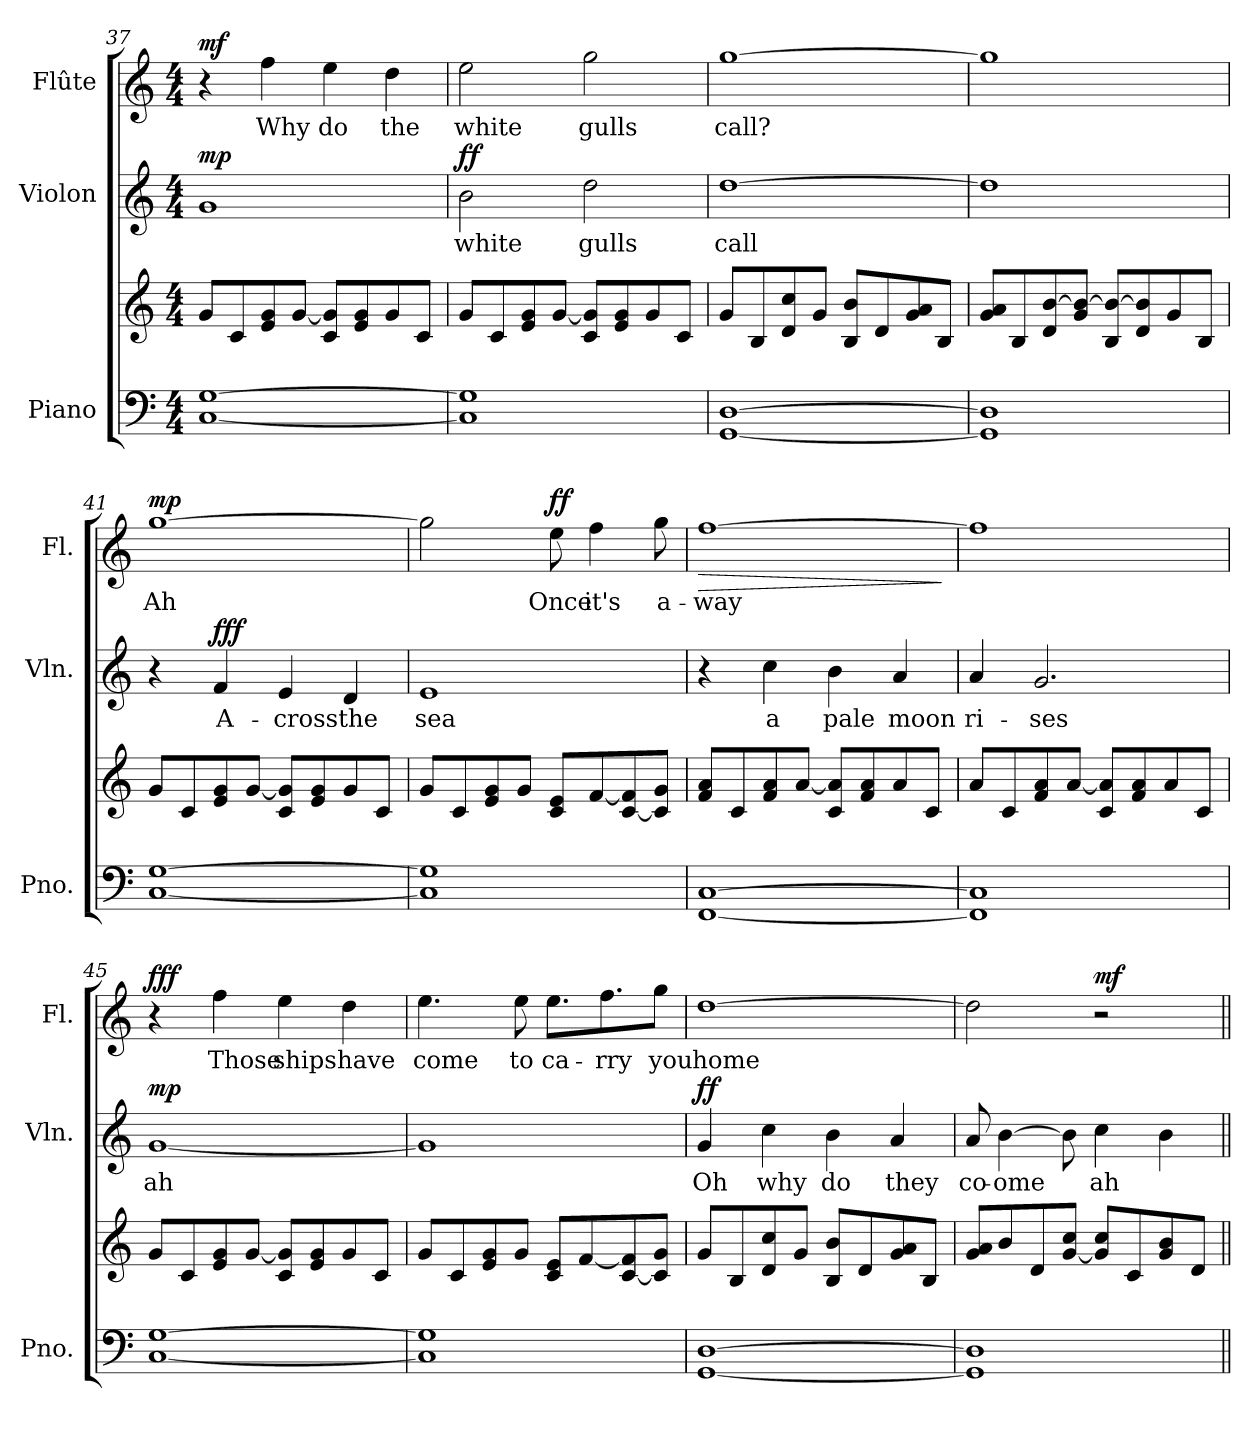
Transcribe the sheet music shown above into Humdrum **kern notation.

**kern	**kern	**kern	**text	**dynam	**kern	**text	**dynam
*part3	*part3	*part2	*part2	*part2	*part1	*part1	*part1
*staff4	*staff3	*staff2	*staff2	*staff2	*staff1	*staff1	*staff1
*I"Piano	*	*I"Violon	*	*	*I"Flûte	*	*
*I'Pno.	*	*I'Vln.	*	*	*I'Fl.	*	*
!!LO:LB:g=z
*clefF4	*clefG2	*clefG2	*	*	*clefG2	*	*
*k[]	*k[]	*k[]	*	*	*k[]	*	*
*M4/4	*M4/4	*M4/4	*	*	*M4/4	*	*
=37	=37	=37	=37	=37	=37	=37	=37
!	!	!	!	!LO:DY:b	!	!	!LO:DY:b
[1C [1G	8g/L	1g	.	mp	4r	.	mf
.	8c/	.	.	.	.	.	.
.	8e/ 8g/	.	.	.	4ff\	Why	.
.	[8g/J	.	.	.	.	.	.
.	8c/ 8g/]L	.	.	.	4ee\	do	.
.	8e/ 8g/	.	.	.	.	.	.
.	8g/	.	.	.	4dd\	the	.
.	8c/J	.	.	.	.	.	.
=38	=38	=38	=38	=38	=38	=38	=38
!	!	!	!	!LO:DY:b	!	!	!
1C] 1G]	8g/L	2b\	white	ff	2ee\	white	.
.	8c/	.	.	.	.	.	.
.	8e/ 8g/	.	.	.	.	.	.
.	[8g/J	.	.	.	.	.	.
.	8c/ 8g/]L	2dd\	gulls	.	2gg\	gulls	.
.	8e/ 8g/	.	.	.	.	.	.
.	8g/	.	.	.	.	.	.
.	8c/J	.	.	.	.	.	.
=39	=39	=39	=39	=39	=39	=39	=39
[1GG [1D	8g/L	[1dd	call	.	[1gg	call?	.
.	8B/	.	.	.	.	.	.
.	8d/ 8cc/	.	.	.	.	.	.
.	8g/J	.	.	.	.	.	.
.	8B/ 8b/L	.	.	.	.	.	.
.	8d/	.	.	.	.	.	.
.	8g/ 8a/	.	.	.	.	.	.
.	8B/J	.	.	.	.	.	.
=40	=40	=40	=40	=40	=40	=40	=40
1GG] 1D]	8g/ 8a/L	1dd]	.	.	1gg]	.	.
.	8B/	.	.	.	.	.	.
.	8d/ [8b/	.	.	.	.	.	.
.	8g/ 8b/_J	.	.	.	.	.	.
.	8B/ 8b/_L	.	.	.	.	.	.
.	8d/ 8b/]	.	.	.	.	.	.
.	8g/	.	.	.	.	.	.
.	8B/J	.	.	.	.	.	.
!!LO:PB:g=z
=41	=41	=41	=41	=41	=41	=41	=41
!	!	!	!	!	!	!	!LO:DY:b
[1C [1G	8g/L	4r	.	.	[1gg	Ah	mp
.	8c/	.	.	.	.	.	.
!	!	!	!	!LO:DY:b	!	!	!
.	8e/ 8g/	4f/	A-	fff	.	.	.
.	[8g/J	.	.	.	.	.	.
.	8c/ 8g/]L	4e/	-cross	.	.	.	.
.	8e/ 8g/	.	.	.	.	.	.
.	8g/	4d/	the	.	.	.	.
.	8c/J	.	.	.	.	.	.
=42	=42	=42	=42	=42	=42	=42	=42
1C] 1G]	8g/L	1e	sea	.	2gg\]	.	.
.	8c/	.	.	.	.	.	.
.	8e/ 8g/	.	.	.	.	.	.
.	8g/J	.	.	.	.	.	.
!	!	!	!	!	!	!	!LO:DY:b
.	8c/ 8e/L	.	.	.	8ee\	Once	ff
.	[8f/	.	.	.	4ff\	it's	.
.	[8c/ 8f/]	.	.	.	.	.	.
.	8c/] 8g/J	.	.	.	8gg\	a-	.
=43	=43	=43	=43	=43	=43	=43	=43
!	!	!	!	!	!	!	!LO:HP:b
[1FF [1C	8f/ 8a/L	4r	.	.	[1ff	-way	>
.	8c/	.	.	.	.	.	.
.	8f/ 8a/	4cc\	a	.	.	.	.
.	[8a/J	.	.	.	.	.	.
.	8c/ 8a/]L	4b\	pale	.	.	.	.
.	8f/ 8a/	.	.	.	.	.	.
.	8a/	4a/	moon	.	.	.	.
.	8c/J	.	.	.	.	.	.
.	.	.	.	.	.	.	]
=44	=44	=44	=44	=44	=44	=44	=44
1FF] 1C]	8a/L	4a/	ri-	.	1ff]	.	.
.	8c/	.	.	.	.	.	.
.	8f/ 8a/	2.g/	-ses	.	.	.	.
.	[8a/J	.	.	.	.	.	.
.	8c/ 8a/]L	.	.	.	.	.	.
.	8f/ 8a/	.	.	.	.	.	.
.	8a/	.	.	.	.	.	.
.	8c/J	.	.	.	.	.	.
!!LO:LB:g=z
=45	=45	=45	=45	=45	=45	=45	=45
!	!	!	!	!LO:DY:b	!	!	!LO:DY:b
[1C [1G	8g/L	[1g	ah	mp	4r	.	fff
.	8c/	.	.	.	.	.	.
.	8e/ 8g/	.	.	.	4ff\	Those	.
.	[8g/J	.	.	.	.	.	.
.	8c/ 8g/]L	.	.	.	4ee\	ships	.
.	8e/ 8g/	.	.	.	.	.	.
.	8g/	.	.	.	4dd\	have	.
.	8c/J	.	.	.	.	.	.
=46	=46	=46	=46	=46	=46	=46	=46
1C] 1G]	8g/L	1g]	.	.	4.ee\	come	.
.	8c/	.	.	.	.	.	.
.	8e/ 8g/	.	.	.	.	.	.
.	8g/J	.	.	.	8ee\	to	.
.	8c/ 8e/L	.	.	.	8.ee\L	ca-	.
.	[8f/	.	.	.	.	.	.
.	.	.	.	.	8.ff\	-rry	.
.	[8c/ 8f/]	.	.	.	.	.	.
.	8c/] 8g/J	.	.	.	8gg\J	you	.
=47	=47	=47	=47	=47	=47	=47	=47
!	!	!	!	!LO:DY:b	!	!	!
[1GG [1D	8g/L	4g/	Oh	ff	[1dd	home	.
.	8B/	.	.	.	.	.	.
.	8d/ 8cc/	4cc\	why	.	.	.	.
.	8g/J	.	.	.	.	.	.
.	8B/ 8b/L	4b\	do	.	.	.	.
.	8d/	.	.	.	.	.	.
.	8g/ 8a/	4a/	they	.	.	.	.
.	8B/J	.	.	.	.	.	.
=48	=48	=48	=48	=48	=48	=48	=48
1GG] 1D]	8g/ 8a/L	8a/	co-	.	2dd\]	.	.
.	8b/	[4b\	-ome	.	.	.	.
.	8d/	.	.	.	.	.	.
.	[8g/ 8cc/J	8b\]	.	.	.	.	.
!	!	!	!	!	!	!	!LO:DY:b
.	8g/] 8cc/L	4cc\	ah	.	2r	.	mf
.	8c/	.	.	.	.	.	.
.	8g/ 8b/	4b\	.	.	.	.	.
.	8d/J	.	.	.	.	.	.
=||	=||	=||	=||	=||	=||	=||	=||
*-	*-	*-	*-	*-	*-	*-	*-
